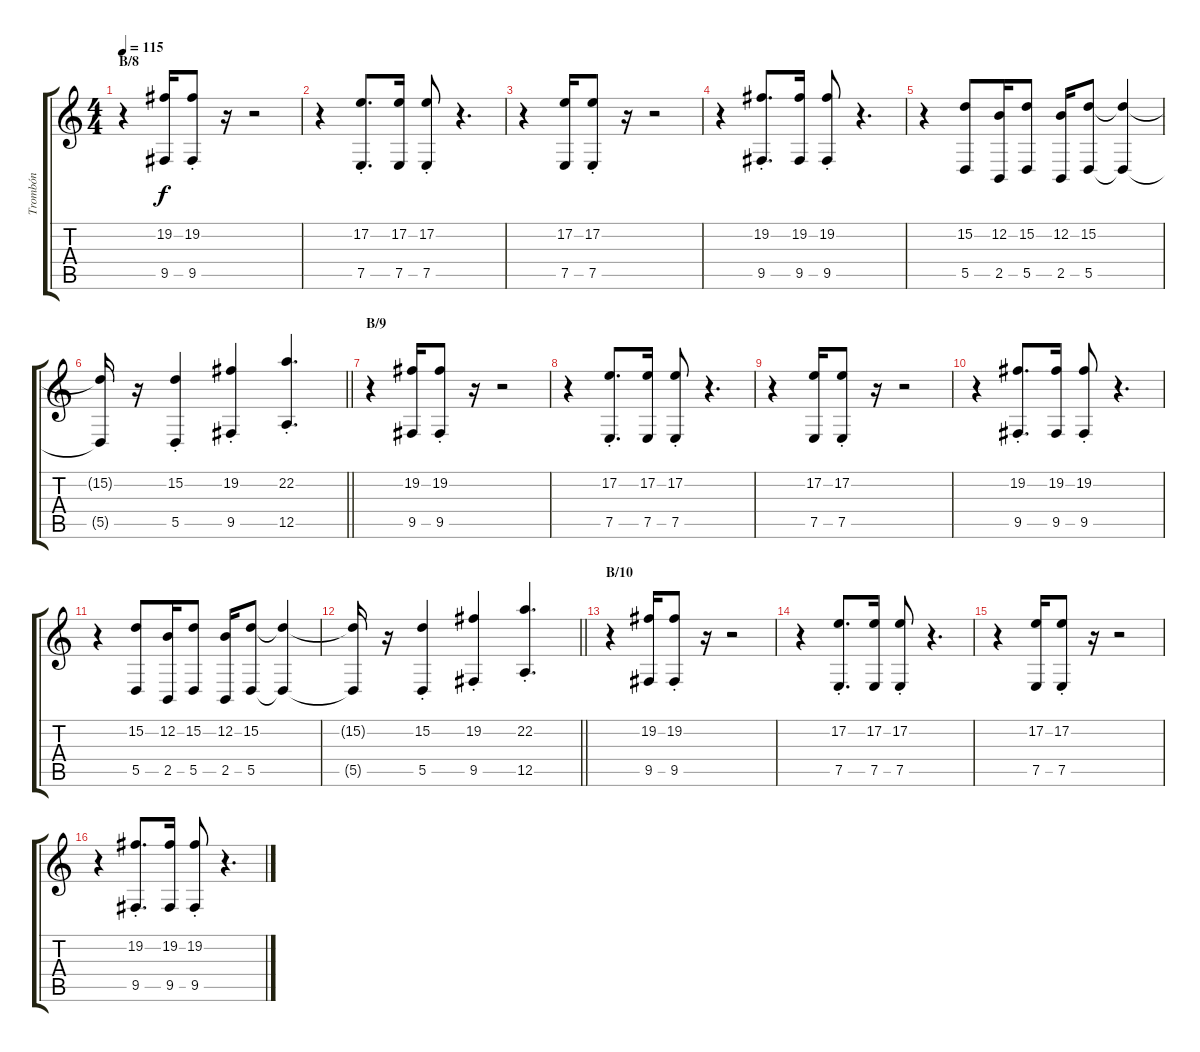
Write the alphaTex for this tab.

\track ("Trombón" "Trombón") {instrument trombone}
\staff {score tabs}
\tuning (E4 B3 G3 D3 A2 E2) {hide}
\ts (4 4)
\section ("" "B/8")
\tempo 115
\clef g2
\ks c
r.4{dy f} (19.2 9.5).16 (19.2{st} 9.5{st}).8 r.16 r.2 |
r.4 (17.2{st} 7.5{st}).8{d} (17.2 7.5).16 (17.2{st} 7.5{st}).8 r.4{d} |
r.4 (17.2 7.5).16 (17.2{st} 7.5{st}).8 r.16 r.2 |
r.4 (19.2{st} 9.5{st}).8{d} (19.2 9.5).16 (19.2{st} 9.5{st}).8 r.4{d} |
r.4 (15.2 5.5).8 (12.2 2.5).16 (15.2 5.5).8 (12.2 2.5).16 (15.2 5.5).8 (15.2{t} 5.5{t}).4 |
\barLineRight lightlight
(15.2{t} 5.5{t}).16 r.16 (15.2{st} 5.5{st}).4 (19.2{st} 9.5{st}).4 (22.2{st} 12.5{st}).4{d} |
\section ("" "B/9")
r.4 (19.2 9.5).16 (19.2{st} 9.5{st}).8 r.16 r.2 |
r.4 (17.2{st} 7.5{st}).8{d} (17.2 7.5).16 (17.2{st} 7.5{st}).8 r.4{d} |
r.4 (17.2 7.5).16 (17.2{st} 7.5{st}).8 r.16 r.2 |
r.4 (19.2{st} 9.5{st}).8{d} (19.2 9.5).16 (19.2{st} 9.5{st}).8 r.4{d} |
r.4 (15.2 5.5).8 (12.2 2.5).16 (15.2 5.5).8 (12.2 2.5).16 (15.2 5.5).8 (15.2{t} 5.5{t}).4 |
\barLineRight lightlight
(15.2{t} 5.5{t}).16 r.16 (15.2{st} 5.5{st}).4 (19.2{st} 9.5{st}).4 (22.2{st} 12.5{st}).4{d} |
\section ("" "B/10")
r.4 (19.2 9.5).16 (19.2{st} 9.5{st}).8 r.16 r.2 |
r.4 (17.2{st} 7.5{st}).8{d} (17.2 7.5).16 (17.2{st} 7.5{st}).8 r.4{d} |
r.4 (17.2 7.5).16 (17.2{st} 7.5{st}).8 r.16 r.2 |
r.4 (19.2{st} 9.5{st}).8{d} (19.2 9.5).16 (19.2{st} 9.5{st}).8 r.4{d}
